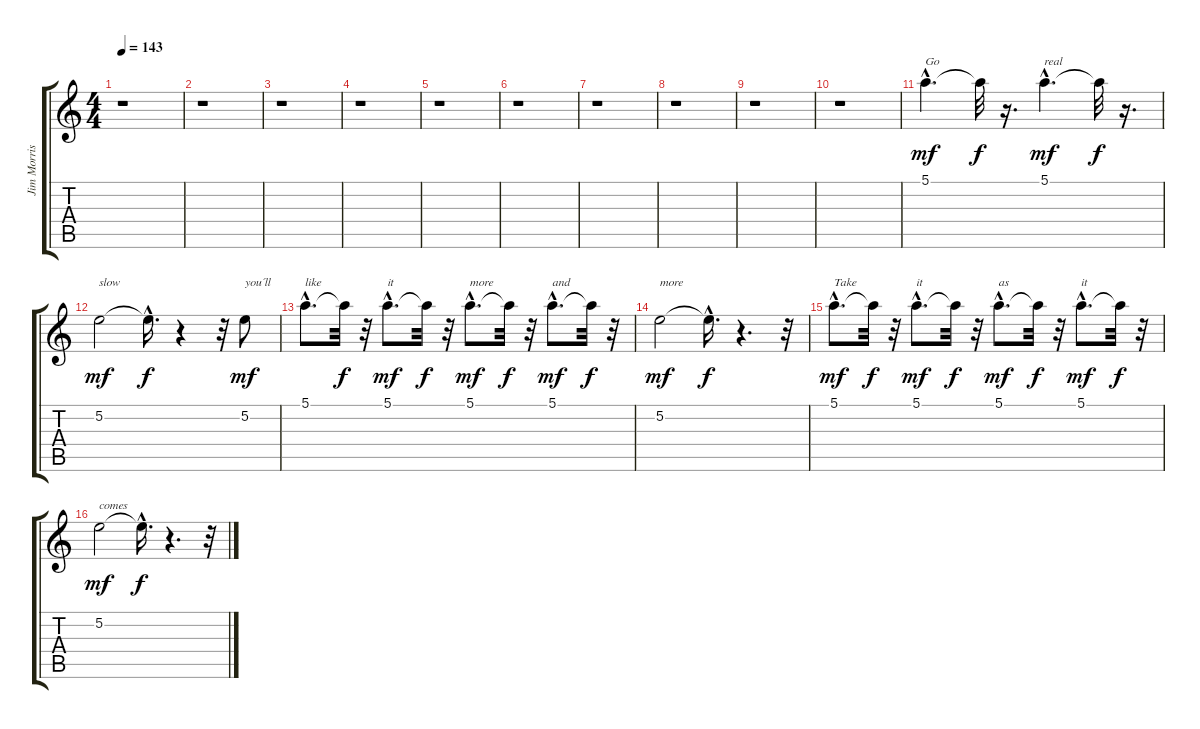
\track ("Jim Morrison" "Jim Morris") {instrument acousticguitarsteel}
\staff {score tabs}
\tuning (E4 B3 G3 D3 A2 E2) {hide}
\ts (4 4)
\tempo 143
\clef g2
\ks c
r.1{dy f} |
r.1 |
r.1 |
r.1 |
r.1 |
r.1 |
r.1 |
r.1 |
r.1 |
r.1 |
5.1{hac}.4{d txt "Go" dy mf} 5.1{t}.32{dy f} r.16{d} 5.1{hac}.4{d txt "real" dy mf} 5.1{t}.32{dy f} r.16{d} |
5.2.2{txt "slow" dy mf} 5.2{hac t}.16{d dy f} r.4 r.32 5.2.8{txt "you´ll" dy mf} |
5.1{hac}.8{d txt "like"} 5.1{t}.32{dy f} r.32 5.1{hac}.8{d txt "it" dy mf} 5.1{t}.32{dy f} r.32 5.1{hac}.8{d txt "more" dy mf} 5.1{t}.32{dy f} r.32 5.1{hac}.8{d txt "and" dy mf} 5.1{t}.32{dy f} r.32 |
5.2.2{txt "more" dy mf} 5.2{hac t}.16{d dy f} r.4{d} r.32 |
5.1{hac}.8{d txt "Take" dy mf} 5.1{t}.32{dy f} r.32 5.1{hac}.8{d txt "it" dy mf} 5.1{t}.32{dy f} r.32 5.1{hac}.8{d txt "as" dy mf} 5.1{t}.32{dy f} r.32 5.1{hac}.8{d txt "it" dy mf} 5.1{t}.32{dy f} r.32 |
5.2.2{txt "comes" dy mf} 5.2{hac t}.16{d dy f} r.4{d} r.32
